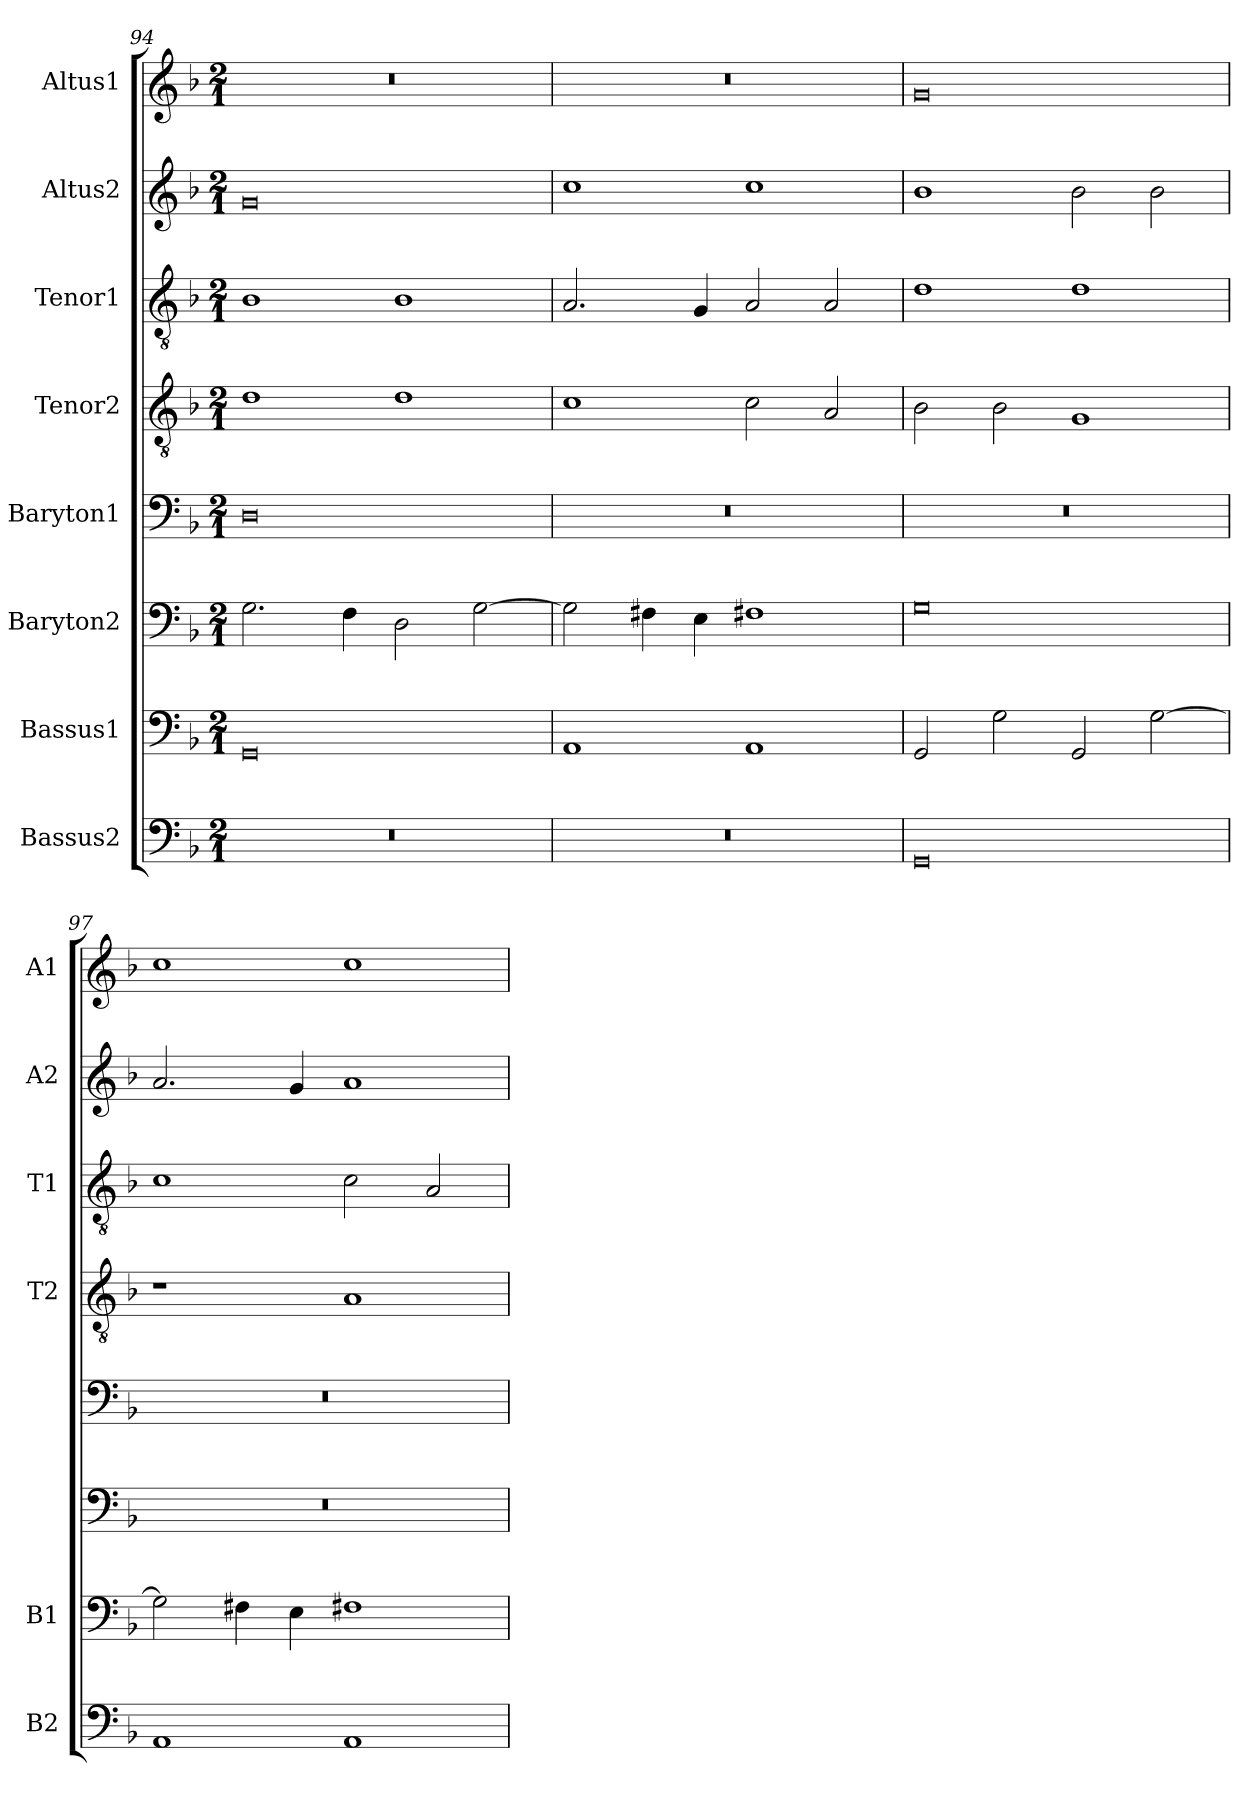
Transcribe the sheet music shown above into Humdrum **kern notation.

**kern	**kern	**kern	**kern	**kern	**kern	**kern	**kern
*part8	*part7	*part6	*part5	*part4	*part3	*part2	*part1
*staff8	*staff7	*staff6	*staff5	*staff4	*staff3	*staff2	*staff1
*I"Bassus2	*I"Bassus1	*I"Baryton2	*I"Baryton1	*I"Tenor2	*I"Tenor1	*I"Altus2	*I"Altus1
*I'B2	*I'B1	*	*	*I'T2	*I'T1	*I'A2	*I'A1
*clefF4	*clefF4	*clefF4	*clefF4	*clefGv2	*clefGv2	*clefG2	*clefG2
*k[b-]	*k[b-]	*k[b-]	*k[b-]	*k[b-]	*k[b-]	*k[b-]	*k[b-]
*d:	*d:	*d:	*d:	*d:	*d:	*d:	*d:
*M2/1	*M2/1	*M2/1	*M2/1	*M2/1	*M2/1	*M2/1	*M2/1
=94	=94	=94	=94	=94	=94	=94	=94
0r	0GG	2.G	0D	1d	1B-	0g	0r
.	.	4F	.	.	.	.	.
.	.	2D	.	1d	1B-	.	.
.	.	[2G	.	.	.	.	.
=95	=95	=95	=95	=95	=95	=95	=95
0r	1AA	2G]	0r	1c	2.A	1cc	0r
.	.	4F#X	.	.	.	.	.
.	.	4E	.	.	4G	.	.
.	1AA	1F#X	.	2c	2A	1cc	.
.	.	.	.	2A	2A	.	.
=96	=96	=96	=96	=96	=96	=96	=96
0GG	2GG	0G	0r	2B-	1d	1b-	0g
.	2G	.	.	2B-	.	.	.
.	2GG	.	.	1G	1d	2b-	.
.	[2G	.	.	.	.	2b-	.
=97	=97	=97	=97	=97	=97	=97	=97
1AA	2G]	0r	0r	1r	1c	2.a	1cc
.	4F#X	.	.	.	.	.	.
.	4E	.	.	.	.	4g	.
1AA	1F#X	.	.	1A	2c	1a	1cc
.	.	.	.	.	2A	.	.
=	=	=	=	=	=	=	=
*-	*-	*-	*-	*-	*-	*-	*-
